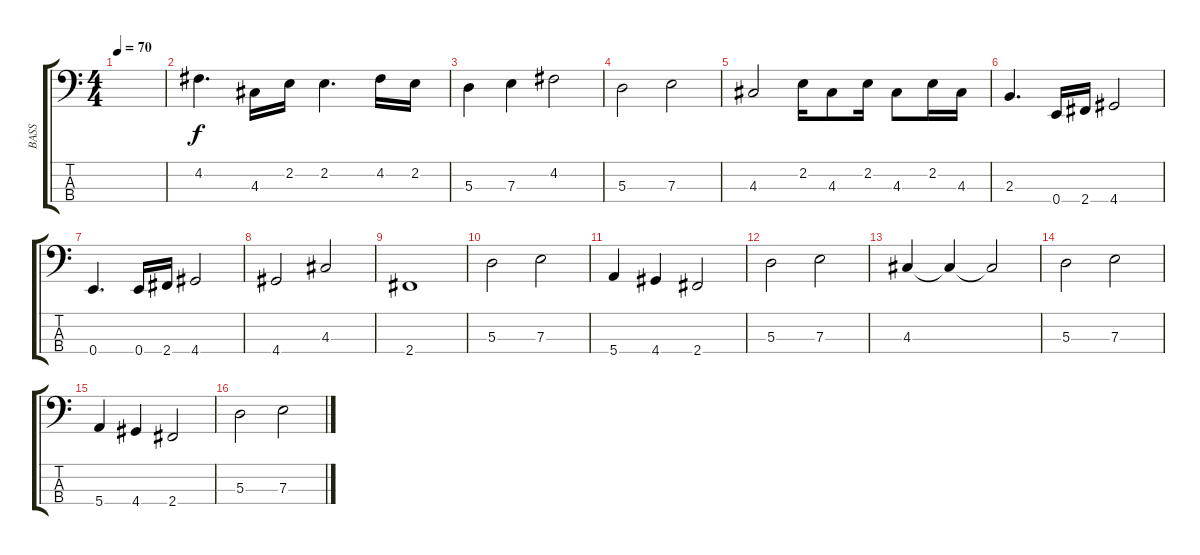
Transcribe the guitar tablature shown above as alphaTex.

\track ("BASS" "BASS") {instrument electricbassfinger}
\staff {score tabs}
\tuning (G2 D2 A1 E1) {hide}
\ts (4 4)
\tempo 70
\clef f4
\ks c
|
4.2.4{d} 4.3.16 2.2.16 2.2.4{d} 4.2.16 2.2.16 |
5.3.4 7.3.4 4.2.2 |
5.3.2 7.3.2 |
4.3.2 2.2.16 4.3.8 2.2.16 4.3.8 2.2.16 4.3.16 |
2.3.4{d} 0.4.16 2.4.16 4.4.2 |
0.4.4{d} 0.4.16 2.4.16 4.4.2 |
4.4.2 4.3.2 |
2.4.1 |
5.3.2 7.3.2 |
5.4.4 4.4.4 2.4.2 |
5.3.2 7.3.2 |
4.3.4 4.3{t}.4 4.3{t}.2 |
5.3.2 7.3.2 |
5.4.4 4.4.4 2.4.2 |
5.3.2 7.3.2
